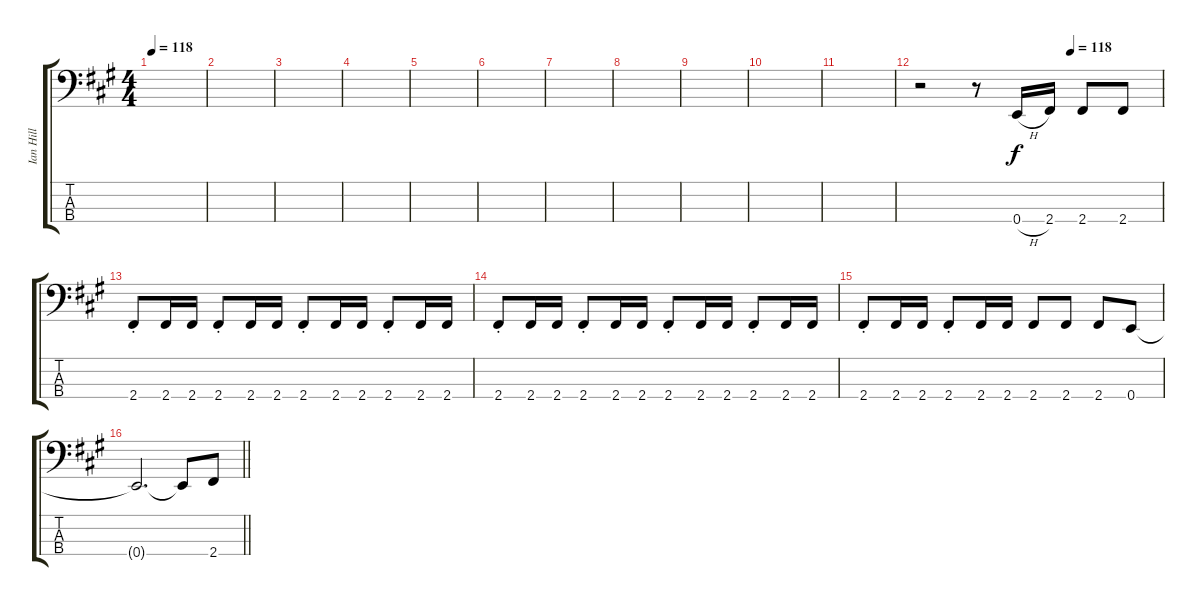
\track ("Ian Hill" "Ian Hill") {instrument electricbasspick}
\staff {score tabs}
\tuning (G2 D2 A1 E1) {hide}
\ts (4 4)
\tempo 118
\tempo 114
\tempo 118
\clef f4
\ks f#minor
|
|
|
|
|
|
|
|
|
|
|
\tempo (118 0.625)
r.2 r.8 0.4{h}.16 2.4.16 2.4.8 2.4.8 |
2.4{st}.8 2.4.16 2.4.16 2.4{st}.8 2.4.16 2.4.16 2.4{st}.8 2.4.16 2.4.16 2.4{st}.8 2.4.16 2.4.16 |
2.4{st}.8 2.4.16 2.4.16 2.4{st}.8 2.4.16 2.4.16 2.4{st}.8 2.4.16 2.4.16 2.4{st}.8 2.4.16 2.4.16 |
2.4{st}.8 2.4.16 2.4.16 2.4{st}.8 2.4.16 2.4.16 2.4.8 2.4.8 2.4.8 0.4.8 |
\barLineRight lightlight
0.4{t}.2{d} 0.4{t}.8 2.4.8
